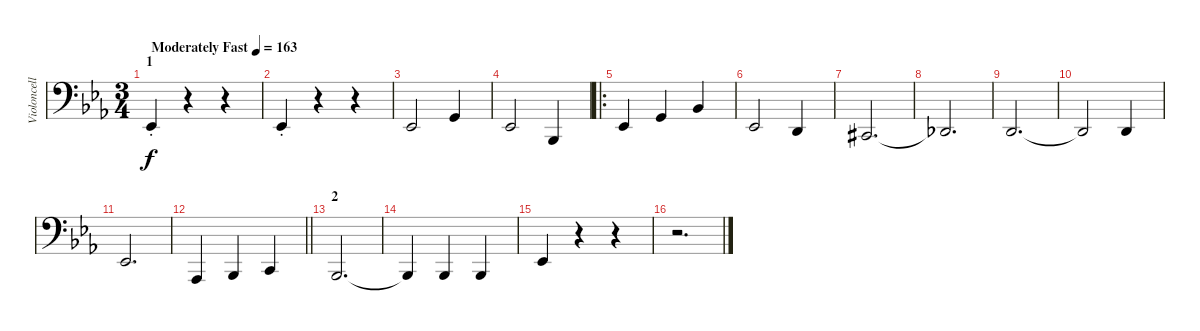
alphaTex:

\track ("Violoncello" "Violoncell") {instrument cello}
\staff {score}
\tuning (G2 D2 A1 E1 B0) {hide}
\ts (3 4)
\section ("" "1")
\tempo (163 "Moderately Fast")
\clef f4
\ks eb
1.2{st}.4{dy f instrument cello} r.4 r.4 |
1.2{st}.4 r.4 r.4 |
1.2.2 0.1.4 |
1.2.2 1.3.4 |
\ro
1.2.4 0.1.4 3.1.4 |
1.2.2 0.2.4 |
4.3{acc #}.2{d} |
4.3{t}.2{d} |
0.2.2{d} |
0.2{t}.2 0.2.4 |
1.2.2{d} |
\barLineRight lightlight
4.4.4 1.3.4 3.3.4 |
\section ("" "2")
1.3.2{d} |
1.3{t}.4 1.3.4 1.3.4 |
1.2.4 r.4 r.4 |
r.2{d}
